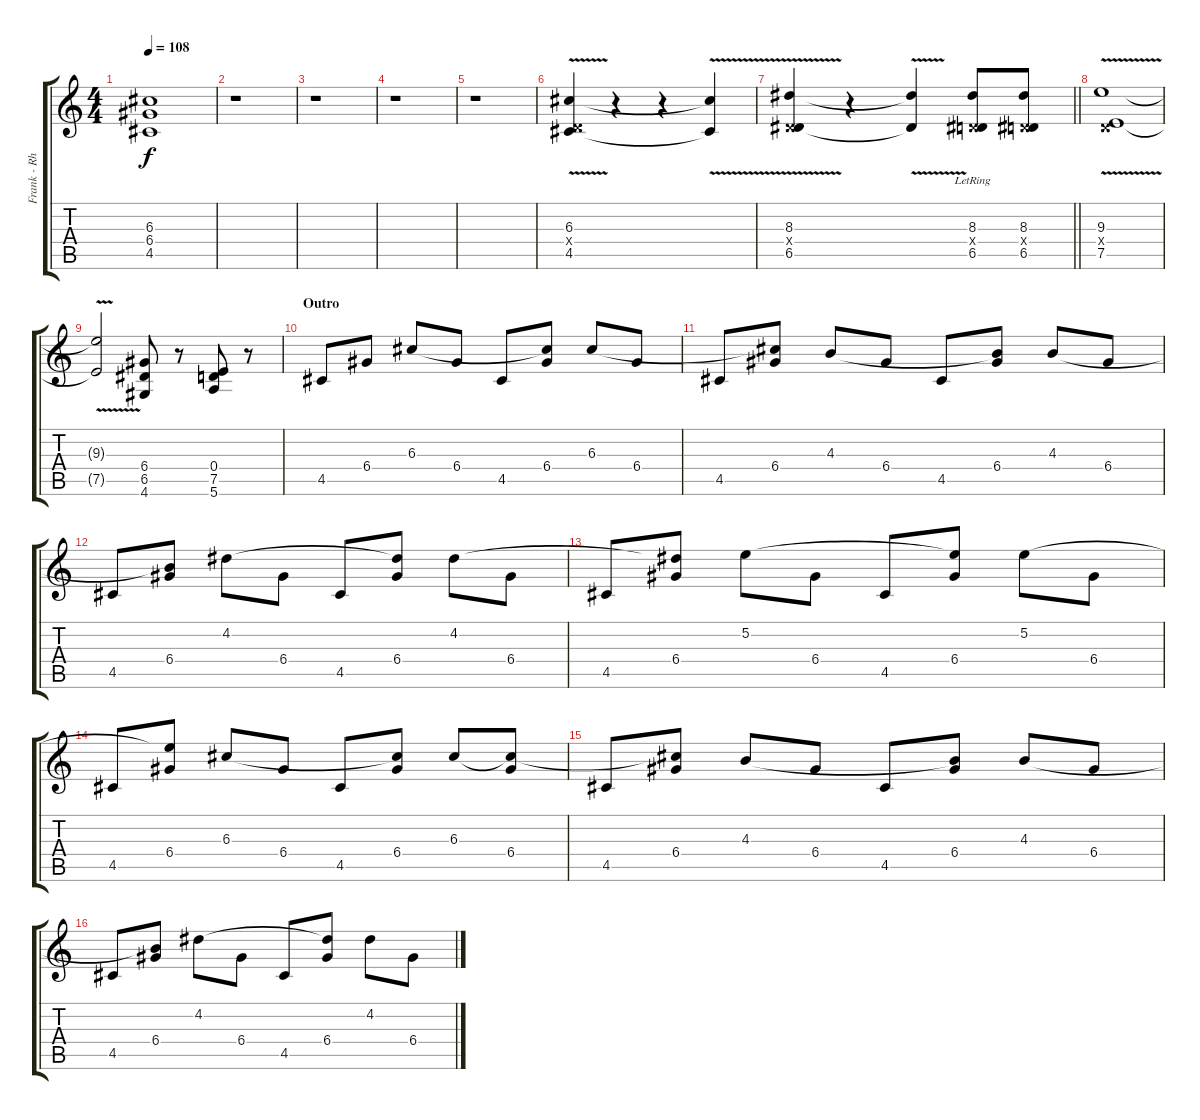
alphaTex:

\track ("Frank - Rhythm Guitar" "Frank - Rh") {instrument distortionguitar}
\staff {score tabs}
\tuning (E4 B3 G3 D3 A2 E2) {hide}
\ts (4 4)
\tempo 108
\clef g2
\ks c
(6.3{t} 6.4{t} 4.5{t}).1{dy f} |
r.1 |
r.1 |
r.1 |
r.1 |
(6.3{v} 0.4{x} 4.5{v}).4{volume 11} r.4 r.4 (6.3{t} 4.5{t}).4 |
\barLineRight lightlight
(8.3{v} 0.4{x} 6.5{v}).4 r.4 (8.3{t} 6.5{t}).4 (8.3{lr} 0.4{x} 6.5{lr}).8 (8.3 0.4{x} 6.5).8 |
(9.3{v} 0.4{x} 7.5{v}).1 |
(9.3{t} 7.5{t}).2 (6.4 6.5 4.6).8 r.8 (0.4 7.5 5.6).8 r.8 |
\section ("" "Outro")
4.5.8{volume 10} 6.4.8 6.3.8 6.4.8 4.5.8 (6.3{t} 6.4).8 6.3.8 6.4.8 |
4.5.8 (6.3{t} 6.4).8 4.3.8 6.4.8 4.5.8 (4.3{t} 6.4).8 4.3.8 6.4.8 |
4.5.8 (4.3{t} 6.4).8 4.2.8 6.4.8 4.5.8 (4.2{t} 6.4).8 4.2.8 6.4.8 |
4.5.8 (4.2{t} 6.4).8 5.2.8 6.4.8 4.5.8 (5.2{t} 6.4).8 5.2.8 6.4.8 |
4.5.8 (5.2{t} 6.4).8 6.3.8 6.4.8 4.5.8 (6.3{t} 6.4).8 6.3.8 (6.3{t} 6.4).8 |
4.5.8 (6.3{t} 6.4).8 4.3.8 6.4.8 4.5.8 (4.3{t} 6.4).8 4.3.8 6.4.8 |
4.5.8 (4.3{t} 6.4).8 4.2.8 6.4.8 4.5.8 (4.2{t} 6.4).8 4.2.8 6.4.8
